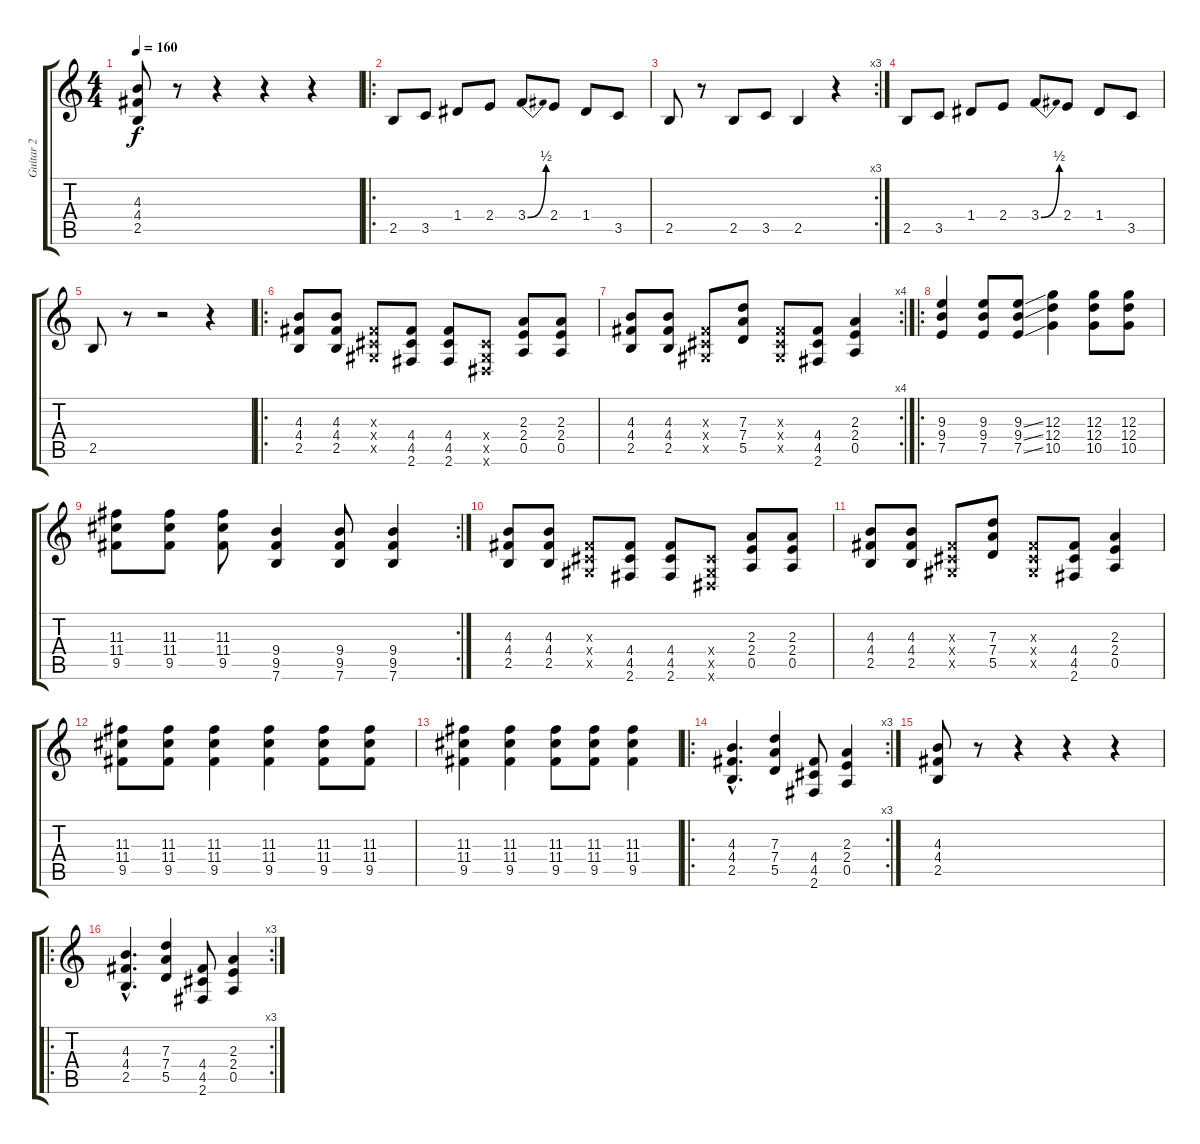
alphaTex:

\track ("Guitar 2" "Guitar 2") {instrument distortionguitar}
\staff {score tabs}
\tuning (E4 B3 G3 D3 A2 E2) {hide}
\ts (4 4)
\tempo 160
\clef g2
\ks c
(4.3 4.4 2.5).8{dy f} r.8 r.4 r.4 r.4 |
\ro
2.5.8 3.5.8 1.4.8 2.4.8 3.4{be (bend 0 0 60 2)}.8 2.4.8 1.4.8 3.5.8 |
\rc 3
2.5.8 r.8 2.5.8 3.5.8 2.5.4 r.4 |
2.5.8 3.5.8 1.4.8 2.4.8 3.4{be (bend 0 0 60 2)}.8 2.4.8 1.4.8 3.5.8 |
2.5.8 r.8 r.2 r.4 |
\ro
(4.3 4.4 2.5).8 (4.3 4.4 2.5).8 (-1.3{x} -1.4{x} -1.5{x}).8 (4.4 4.5 2.6).8 (4.4 4.5 2.6).8 (-1.4{x} -1.5{x} -1.6{x}).8 (2.3 2.4 0.5).8 (2.3 2.4 0.5).8 |
\rc 4
(4.3 4.4 2.5).8 (4.3 4.4 2.5).8 (-1.3{x} -1.4{x} -1.5{x}).8 (7.3 7.4 5.5).8 (-1.3{x} -1.4{x} -1.5{x}).8 (4.4 4.5 2.6).8 (2.3 2.4 0.5).4 |
\ro
(9.3 9.4 7.5).4 (9.3 9.4 7.5).8 (9.3{ss} 9.4{ss} 7.5{ss}).8 (12.3 12.4 10.5).4 (12.3 12.4 10.5).8 (12.3 12.4 10.5).8 |
\rc 2
(11.3 11.4 9.5).8 (11.3 11.4 9.5).8 (11.3 11.4 9.5).8 (9.4 9.5 7.6).4 (9.4 9.5 7.6).8 (9.4 9.5 7.6).4 |
(4.3 4.4 2.5).8 (4.3 4.4 2.5).8 (-1.3{x} -1.4{x} -1.5{x}).8 (4.4 4.5 2.6).8 (4.4 4.5 2.6).8 (-1.4{x} -1.5{x} -1.6{x}).8 (2.3 2.4 0.5).8 (2.3 2.4 0.5).8 |
(4.3 4.4 2.5).8 (4.3 4.4 2.5).8 (-1.3{x} -1.4{x} -1.5{x}).8 (7.3 7.4 5.5).8 (-1.3{x} -1.4{x} -1.5{x}).8 (4.4 4.5 2.6).8 (2.3 2.4 0.5).4 |
(11.3 11.4 9.5).8 (11.3 11.4 9.5).8 (11.3 11.4 9.5).4 (11.3 11.4 9.5).4 (11.3 11.4 9.5).8 (11.3 11.4 9.5).8 |
(11.3 11.4 9.5).4 (11.3 11.4 9.5).4 (11.3 11.4 9.5).8 (11.3 11.4 9.5).8 (11.3 11.4 9.5).4 |
\ro
\rc 3
(4.3{hac} 4.4{hac} 2.5{hac}).4{d} (7.3 7.4 5.5).4 (4.4 4.5 2.6).8 (2.3 2.4 0.5).4 |
(4.3 4.4 2.5).8 r.8 r.4 r.4 r.4 |
\ro
\rc 3
(4.3{hac} 4.4{hac} 2.5{hac}).4{d} (7.3 7.4 5.5).4 (4.4 4.5 2.6).8 (2.3 2.4 0.5).4
